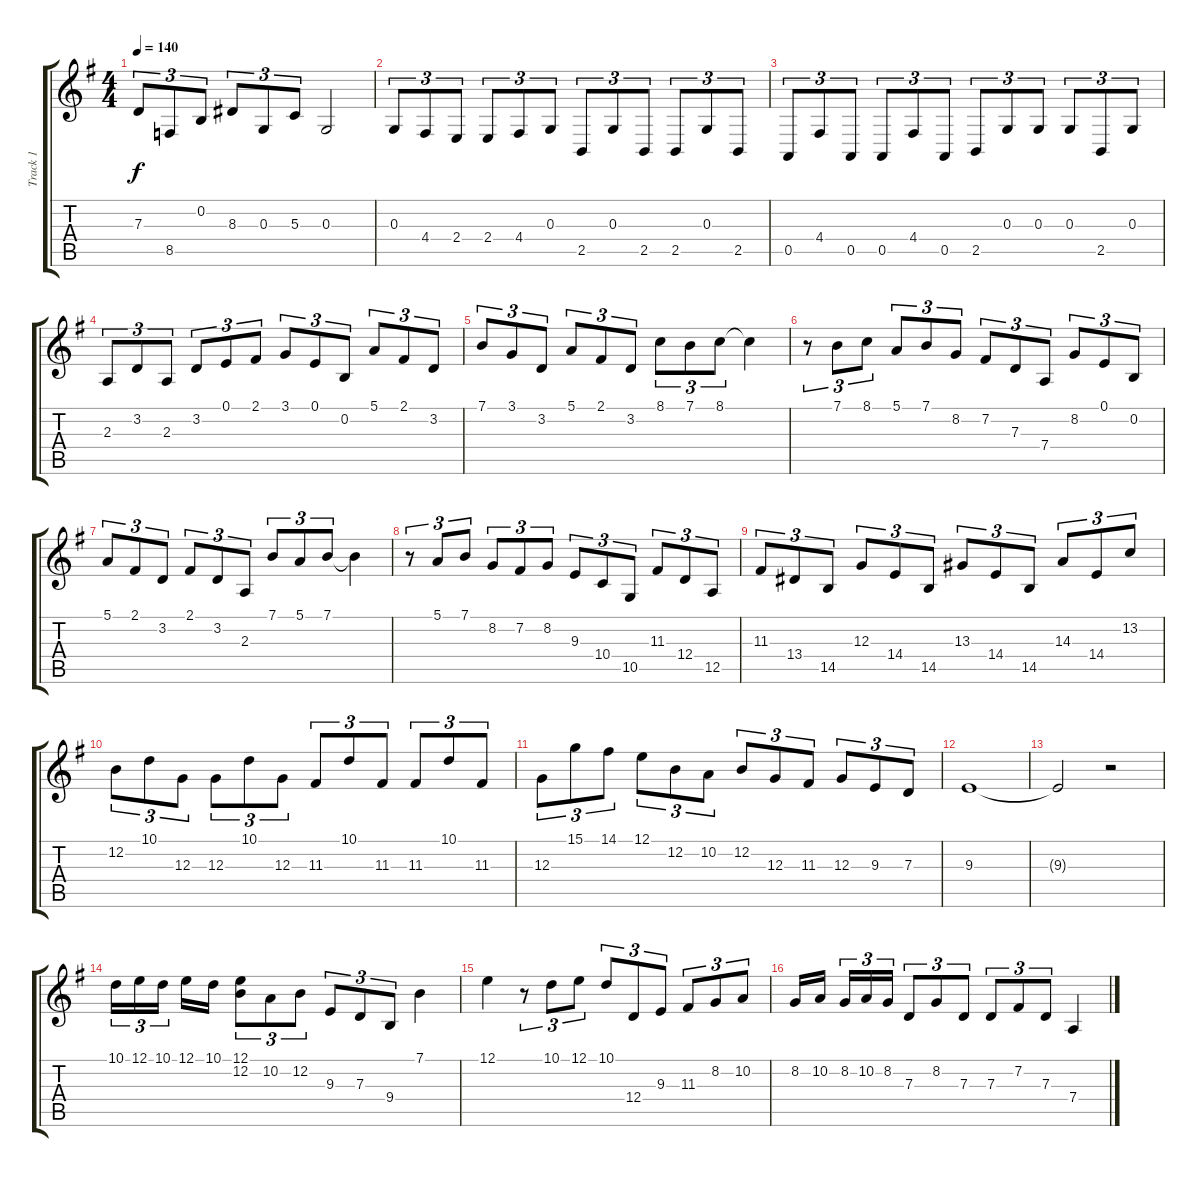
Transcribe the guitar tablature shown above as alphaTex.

\track ("Track 1" "Track 1") {instrument violin}
\staff {score tabs}
\tuning (E4 B3 G3 D3 A2 E2) {hide}
\ts (4 4)
\tempo 140
\clef g2
\ks g
7.3.8{tu (3 2) dy f} 8.5.8{tu (3 2)} 0.2.8{tu (3 2)} 8.3.8{tu (3 2)} 0.3.8{tu (3 2)} 5.3.8{tu (3 2)} 0.3.2 |
0.3.8{tu (3 2)} 4.4.8{tu (3 2)} 2.4.8{tu (3 2)} 2.4.8{tu (3 2)} 4.4.8{tu (3 2)} 0.3.8{tu (3 2)} 2.5.8{tu (3 2)} 0.3.8{tu (3 2)} 2.5.8{tu (3 2)} 2.5.8{tu (3 2)} 0.3.8{tu (3 2)} 2.5.8{tu (3 2)} |
0.5.8{tu (3 2)} 4.4.8{tu (3 2)} 0.5.8{tu (3 2)} 0.5.8{tu (3 2)} 4.4.8{tu (3 2)} 0.5.8{tu (3 2)} 2.5.8{tu (3 2)} 0.3.8{tu (3 2)} 0.3.8{tu (3 2)} 0.3.8{tu (3 2)} 2.5.8{tu (3 2)} 0.3.8{tu (3 2)} |
2.3.8{tu (3 2)} 3.2.8{tu (3 2)} 2.3.8{tu (3 2)} 3.2.8{tu (3 2)} 0.1.8{tu (3 2)} 2.1.8{tu (3 2)} 3.1.8{tu (3 2)} 0.1.8{tu (3 2)} 0.2.8{tu (3 2)} 5.1.8{tu (3 2)} 2.1.8{tu (3 2)} 3.2.8{tu (3 2)} |
7.1.8{tu (3 2)} 3.1.8{tu (3 2)} 3.2.8{tu (3 2)} 5.1.8{tu (3 2)} 2.1.8{tu (3 2)} 3.2.8{tu (3 2)} 8.1.8{tu (3 2)} 7.1.8{tu (3 2)} 8.1.8{tu (3 2)} 8.1{t}.4 |
r.8{tu (3 2)} 7.1.8{tu (3 2)} 8.1.8{tu (3 2)} 5.1.8{tu (3 2)} 7.1.8{tu (3 2)} 8.2.8{tu (3 2)} 7.2.8{tu (3 2)} 7.3.8{tu (3 2)} 7.4.8{tu (3 2)} 8.2.8{tu (3 2)} 0.1.8{tu (3 2)} 0.2.8{tu (3 2)} |
5.1.8{tu (3 2)} 2.1.8{tu (3 2)} 3.2.8{tu (3 2)} 2.1.8{tu (3 2)} 3.2.8{tu (3 2)} 2.3.8{tu (3 2)} 7.1.8{tu (3 2)} 5.1.8{tu (3 2)} 7.1.8{tu (3 2)} 7.1{t}.4 |
r.8{tu (3 2)} 5.1.8{tu (3 2)} 7.1.8{tu (3 2)} 8.2.8{tu (3 2)} 7.2.8{tu (3 2)} 8.2.8{tu (3 2)} 9.3.8{tu (3 2)} 10.4.8{tu (3 2)} 10.5.8{tu (3 2)} 11.3.8{tu (3 2)} 12.4.8{tu (3 2)} 12.5.8{tu (3 2)} |
11.3.8{tu (3 2)} 13.4.8{tu (3 2)} 14.5.8{tu (3 2)} 12.3.8{tu (3 2)} 14.4.8{tu (3 2)} 14.5.8{tu (3 2)} 13.3.8{tu (3 2)} 14.4.8{tu (3 2)} 14.5.8{tu (3 2)} 14.3.8{tu (3 2)} 14.4.8{tu (3 2)} 13.2.8{tu (3 2)} |
12.2.8{tu (3 2)} 10.1.8{tu (3 2)} 12.3.8{tu (3 2)} 12.3.8{tu (3 2)} 10.1.8{tu (3 2)} 12.3.8{tu (3 2)} 11.3.8{tu (3 2)} 10.1.8{tu (3 2)} 11.3.8{tu (3 2)} 11.3.8{tu (3 2)} 10.1.8{tu (3 2)} 11.3.8{tu (3 2)} |
12.3.8{tu (3 2)} 15.1.8{tu (3 2)} 14.1.8{tu (3 2)} 12.1.8{tu (3 2)} 12.2.8{tu (3 2)} 10.2.8{tu (3 2)} 12.2.8{tu (3 2)} 12.3.8{tu (3 2)} 11.3.8{tu (3 2)} 12.3.8{tu (3 2)} 9.3.8{tu (3 2)} 7.3.8{tu (3 2)} |
9.3.1 |
9.3{t}.2 r.2 |
10.1.16{tu (3 2)} 12.1.16{tu (3 2)} 10.1.16{tu (3 2) beam splitsecondary} 12.1.16 10.1.16 (12.1 12.2).8{tu (3 2)} 10.2.8{tu (3 2)} 12.2.8{tu (3 2)} 9.3.8{tu (3 2)} 7.3.8{tu (3 2)} 9.4.8{tu (3 2)} 7.1.4 |
12.1.4 r.8{tu (3 2)} 10.1.8{tu (3 2)} 12.1.8{tu (3 2)} 10.1.8{tu (3 2)} 12.4.8{tu (3 2)} 9.3.8{tu (3 2)} 11.3.8{tu (3 2)} 8.2.8{tu (3 2)} 10.2.8{tu (3 2)} |
8.2.16 10.2.16{beam splitsecondary} 8.2.16{tu (3 2)} 10.2.16{tu (3 2)} 8.2.16{tu (3 2)} 7.3.8{tu (3 2)} 8.2.8{tu (3 2)} 7.3.8{tu (3 2)} 7.3.8{tu (3 2)} 7.2.8{tu (3 2)} 7.3.8{tu (3 2)} 7.4.4
